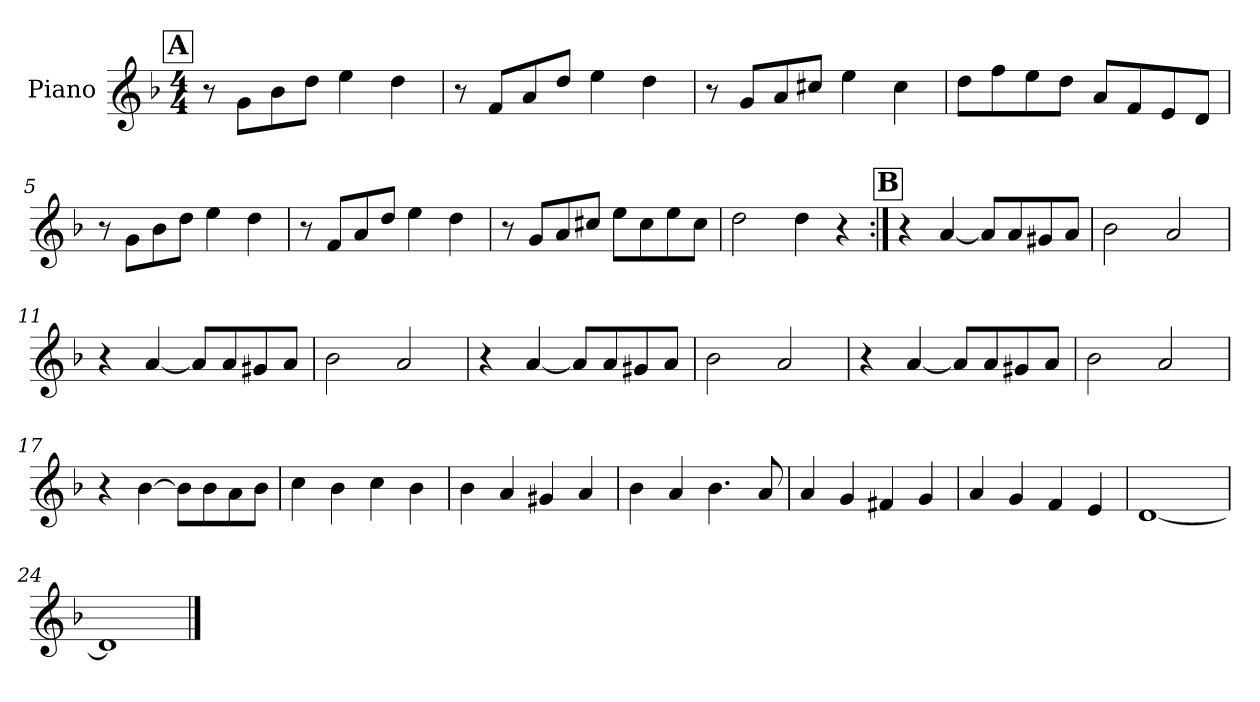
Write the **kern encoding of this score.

**kern
*part1
*staff1
*I"Piano
*I'Pno
*clefG2
*k[b-]
*F:
*M4/4
!!LO:REH:place=s1:a:t=A
=1
8r
8g\L
8b-\
8dd\J
4ee\
4dd\
=2
8r
8f/L
8a/
8dd/J
4ee\
4dd\
=3
8r
8g/L
8a/
8cc#X/J
4ee\
4cc#\
=4
8dd\L
8ff\
8ee\
8dd\J
8a/L
8f/
8e/
8d/J
!!LO:LB:g=z
=5
8r
8g\L
8b-\
8dd\J
4ee\
4dd\
=6
8r
8f/L
8a/
8dd/J
4ee\
4dd\
=7
8r
8g/L
8a/
8cc#X/J
8ee\L
8cc#\
8ee\
8cc#\J
=8
2dd\
4dd\
4r
!!LO:LB:g=z
!!LO:REH:place=s1:a:t=B
=9:|!
4r
[4a/
8a/L]
8a/
8g#X/
8a/J
=10
2b-\
2a/
=11
4r
[4a/
8a/L]
8a/
8g#X/
8a/J
=12
2b-\
2a/
!!LO:LB:g=z
=13
4r
[4a/
8a/L]
8a/
8g#X/
8a/J
=14
2b-\
2a/
=15
4r
[4a/
8a/L]
8a/
8g#X/
8a/J
=16
2b-\
2a/
!!LO:LB:g=z
=17
4r
[4b-\
8b-\L]
8b-\
8a\
8b-\J
=18
4cc\
4b-\
4cc\
4b-\
=19
4b-\
4a/
4g#X/
4a/
=20
4b-\
4a/
4.b-\
8a/
!!LO:LB:g=z
=21
4a/
4g/
4f#X/
4g/
=22
4a/
4g/
4f/
4e/
=23
[1d
=24
1d]
==
*-
